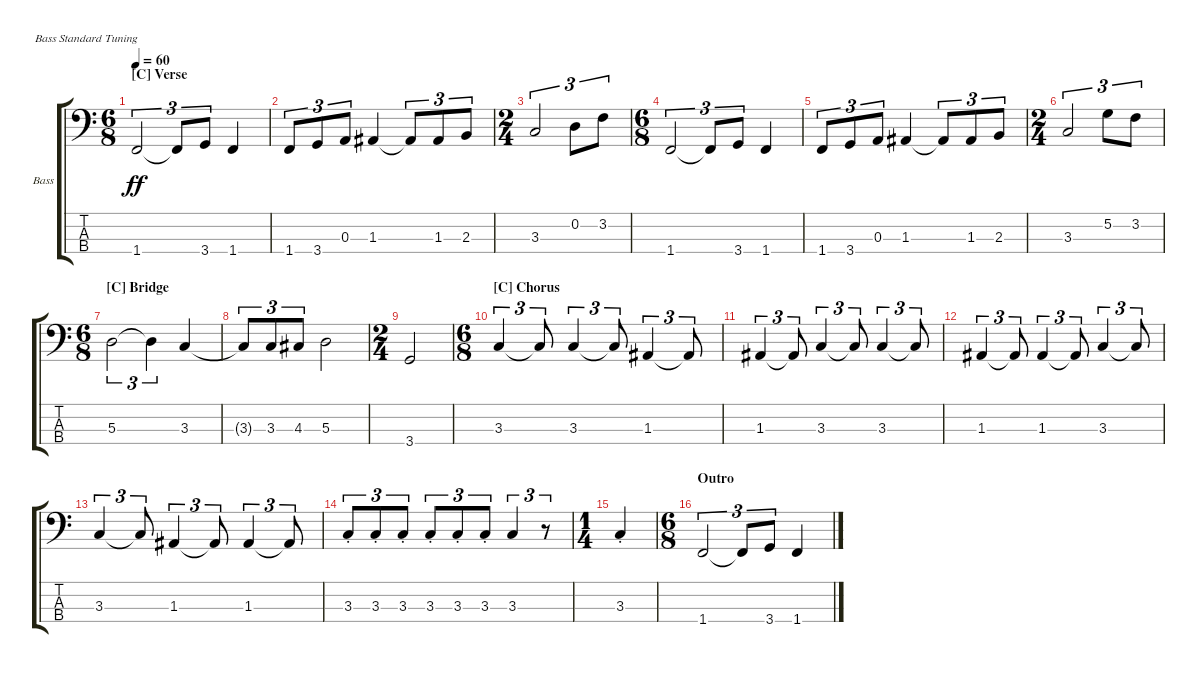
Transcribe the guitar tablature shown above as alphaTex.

\defaultSystemsLayout 4
\bracketExtendMode groupsimilarinstruments
\firstSystemTrackNameOrientation horizontal
\otherSystemsTrackNameOrientation horizontal
\track ("Acoustic Bass" "Bass") {instrument acousticbass}
\staff {score tabs}
\tuning (G2 D2 A1 E1)
\ts (6 8)
\section ("C" "Verse")
\tempo 60
\clef f4
\ks c
1.4.2{tu (3 2) dy ff} 1.4{t}.8{tu (3 2)} 3.4.8{tu (3 2)} 1.4.4 |
1.4.8{tu (3 2)} 3.4.8{tu (3 2)} 0.3.8{tu (3 2)} 1.3.4 1.3{t}.8{tu (3 2)} 1.3.8{tu (3 2)} 2.3.8{tu (3 2)} |
\ts (2 4)
3.3.2{tu (3 2)} 0.2.8{tu (3 2)} 3.2.8{tu (3 2)} |
\ts (6 8)
1.4.2{tu (3 2)} 1.4{t}.8{tu (3 2)} 3.4.8{tu (3 2)} 1.4.4 |
1.4.8{tu (3 2)} 3.4.8{tu (3 2)} 0.3.8{tu (3 2)} 1.3.4 1.3{t}.8{tu (3 2)} 1.3.8{tu (3 2)} 2.3.8{tu (3 2)} |
\ts (2 4)
3.3.2{tu (3 2)} 5.2.8{tu (3 2)} 3.2.8{tu (3 2)} |
\ts (6 8)
\section ("C" "Bridge")
5.3.2{tu (3 2)} 5.3{t}.4{tu (3 2)} 3.3.4 |
3.3{t}.8{tu (3 2)} 3.3.8{tu (3 2)} 4.3.8{tu (3 2)} 5.3.2 |
\ts (2 4)
3.4.2 |
\ts (6 8)
\section ("C" "Chorus")
3.3.4{tu (3 2)} 3.3{t}.8{tu (3 2)} 3.3.4{tu (3 2)} 3.3{t}.8{tu (3 2)} 1.3.4{tu (3 2)} 1.3{t}.8{tu (3 2)} |
1.3.4{tu (3 2)} 1.3{t}.8{tu (3 2)} 3.3.4{tu (3 2)} 3.3{t}.8{tu (3 2)} 3.3.4{tu (3 2)} 3.3{t}.8{tu (3 2)} |
1.3.4{tu (3 2)} 1.3{t}.8{tu (3 2)} 1.3.4{tu (3 2)} 1.3{t}.8{tu (3 2)} 3.3.4{tu (3 2)} 3.3{t}.8{tu (3 2)} |
3.3.4{tu (3 2)} 3.3{t}.8{tu (3 2)} 1.3.4{tu (3 2)} 1.3{t}.8{tu (3 2)} 1.3.4{tu (3 2)} 1.3{t}.8{tu (3 2)} |
3.3{st}.8{tu (3 2)} 3.3{st}.8{tu (3 2)} 3.3{st}.8{tu (3 2)} 3.3{st}.8{tu (3 2)} 3.3{st}.8{tu (3 2)} 3.3{st}.8{tu (3 2)} 3.3.4{tu (3 2)} r.8{tu (3 2)} |
\ts (1 4)
3.3{st}.4 |
\ts (6 8)
\section ("" "Outro")
1.4.2{tu (3 2)} 1.4{t}.8{tu (3 2)} 3.4.8{tu (3 2)} 1.4.4
